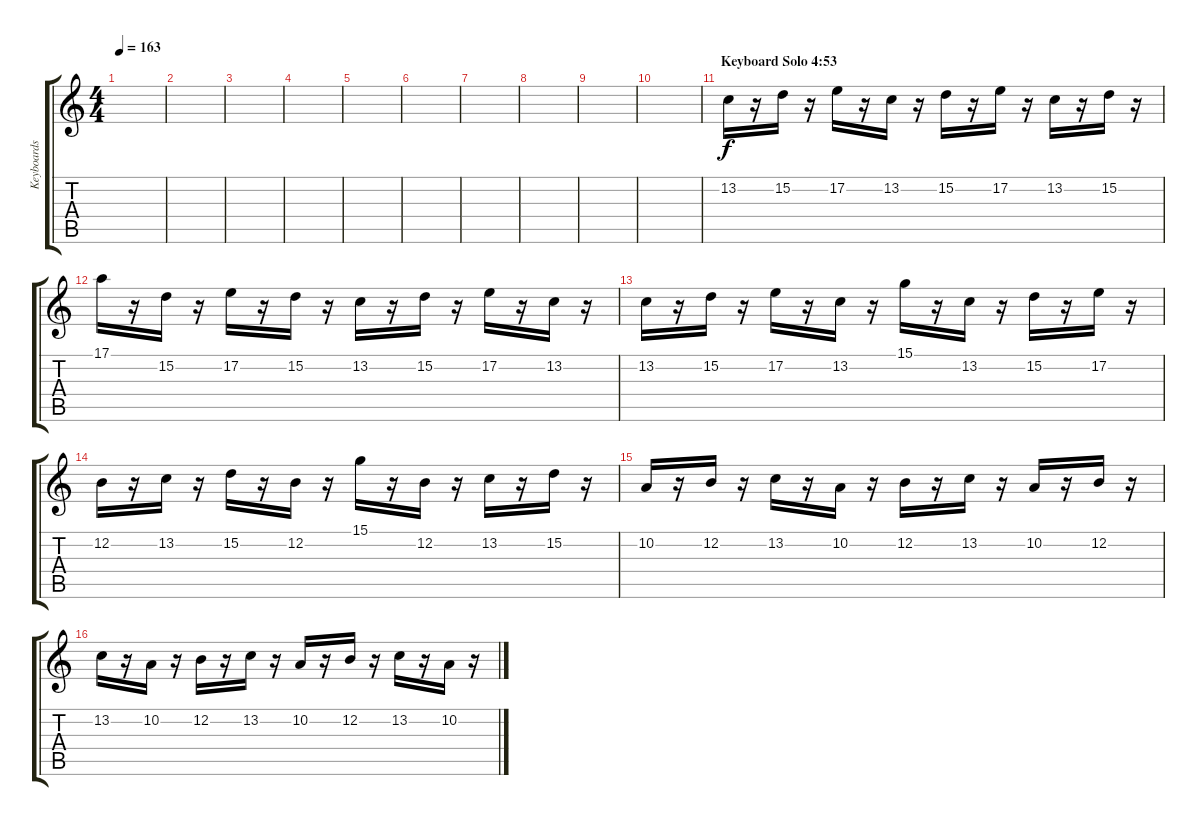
\track ("Keyboards" "Keyboards") {instrument synthbrass1}
\staff {score tabs}
\tuning (E4 B3 G3 D3 A2 E2) {hide}
\ts (4 4)
\tempo 163
\clef g2
\ks c
|
|
|
|
|
|
|
|
|
|
\section ("" "Keyboard Solo 4:53")
13.2.16 r.16 15.2.16 r.16 17.2.16 r.16 13.2.16 r.16 15.2.16 r.16 17.2.16 r.16 13.2.16 r.16 15.2.16 r.16 |
17.1.16 r.16 15.2.16 r.16 17.2.16 r.16 15.2.16 r.16 13.2.16 r.16 15.2.16 r.16 17.2.16 r.16 13.2.16 r.16 |
13.2.16 r.16 15.2.16 r.16 17.2.16 r.16 13.2.16 r.16 15.1.16 r.16 13.2.16 r.16 15.2.16 r.16 17.2.16 r.16 |
12.2.16 r.16 13.2.16 r.16 15.2.16 r.16 12.2.16 r.16 15.1.16 r.16 12.2.16 r.16 13.2.16 r.16 15.2.16 r.16 |
10.2.16 r.16 12.2.16 r.16 13.2.16 r.16 10.2.16 r.16 12.2.16 r.16 13.2.16 r.16 10.2.16 r.16 12.2.16 r.16 |
13.2.16 r.16 10.2.16 r.16 12.2.16 r.16 13.2.16 r.16 10.2.16 r.16 12.2.16 r.16 13.2.16 r.16 10.2.16 r.16
